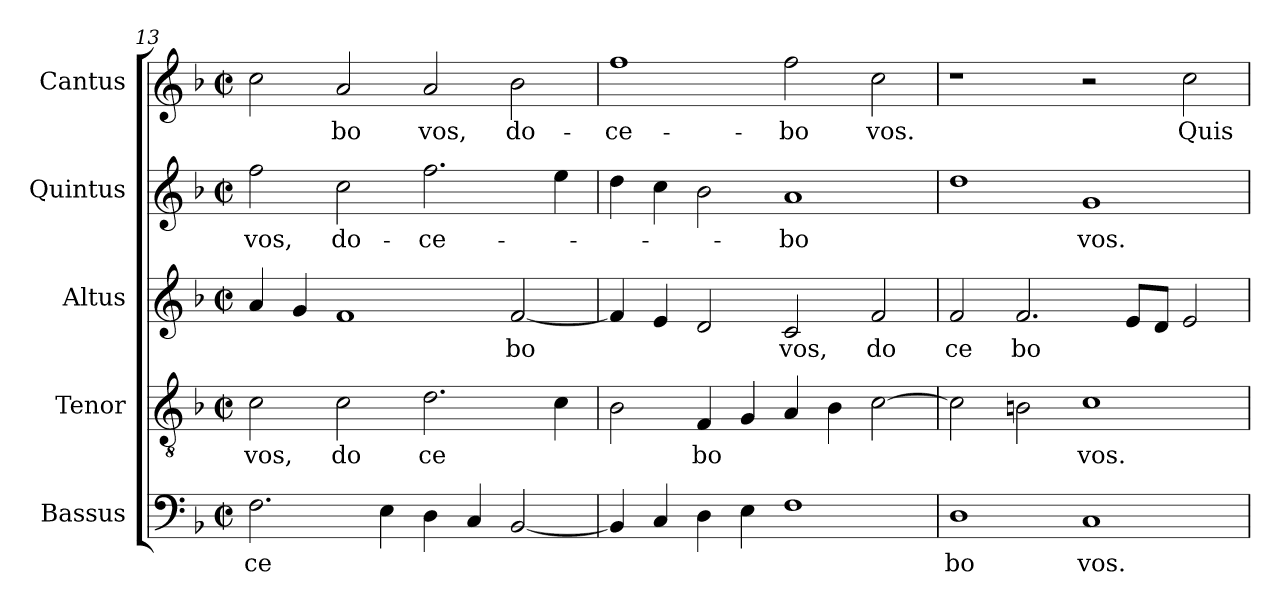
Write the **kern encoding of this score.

**kern	**text	**kern	**text	**kern	**text	**kern	**text	**kern	**text
*part5	*part5	*part4	*part4	*part3	*part3	*part2	*part2	*part1	*part1
*staff5	*staff5	*staff4	*staff4	*staff3	*staff3	*staff2	*staff2	*staff1	*staff1
*I"Bassus	*	*I"Tenor	*	*I"Altus	*	*I"Quintus	*	*I"Cantus	*
*clefF4	*	*clefGv2	*	*clefG2	*	*clefG2	*	*clefG2	*
*k[b-]	*	*k[b-]	*	*k[b-]	*	*k[b-]	*	*k[b-]	*
*F:	*	*F:	*	*F:	*	*F:	*	*F:	*
*M2/2	*	*M2/2	*	*M2/2	*	*M2/2	*	*M2/2	*
*met(c|)	*	*met(c|)	*	*met(c|)	*	*met(c|)	*	*met(c|)	*
=13	=13	=13	=13	=13	=13	=13	=13	=13	=13
!	!LO:LY:b:cj	!	!LO:LY:b:cj	!	!	!	!LO:LY:b:cj	!	!
2.F\	ce	2c\	vos,	4a/	.	2ff\	vos,	2cc\	.
.	.	.	.	4g/	.	.	.	.	.
!	!	!	!LO:LY:b:cj	!	!	!	!LO:LY:b:cj	!	!LO:LY:b:cj
.	.	2c\	do	1f	.	2cc\	do-	2a/	-bo
4E\	.	.	.	.	.	.	.	.	.
!	!	!	!LO:LY:b:cj	!	!	!	!LO:LY:b:cj	!	!LO:LY:b:cj
4D\	.	2.d\	ce	.	.	2.ff\	-ce-	2a/	vos,
4C/	.	.	.	.	.	.	.	.	.
!	!	!	!	!	!LO:LY:b:cj	!	!	!	!LO:LY:b:cj
[<2BB-/	.	.	.	[<2f/	bo	.	.	2b-\	do-
.	.	4c\	.	.	.	4ee\	.	.	.
=14	=14	=14	=14	=14	=14	=14	=14	=14	=14
!	!	!	!	!	!	!	!	!	!LO:LY:b:cj
4BB-/]	.	2B-\	.	4f/]	.	4dd\	.	1ff	-ce-
4C/	.	.	.	4e/	.	4cc\	.	.	.
!	!	!	!LO:LY:b:cj	!	!	!	!	!	!
4D\	.	4F/	bo	2d/	.	2b-\	.	.	.
4E\	.	4G/	.	.	.	.	.	.	.
!	!	!	!	!	!LO:LY:b:cj	!	!LO:LY:b:cj	!	!LO:LY:b:cj
1F	.	4A/	.	2c/	vos,	1a	-bo	2ff\	-bo
.	.	4B-\	.	.	.	.	.	.	.
!	!	!	!	!	!LO:LY:b:cj	!	!	!	!LO:LY:b:cj
.	.	[>2c\	.	2f/	do	.	.	2cc\	vos.
=15	=15	=15	=15	=15	=15	=15	=15	=15	=15
!	!LO:LY:b:cj	!	!	!	!LO:LY:b:cj	!	!	!	!
1D	bo	2c\]	.	2f/	ce	1dd	.	1r	.
!	!	!	!	!	!LO:LY:b:cj	!	!	!	!
.	.	2B\	.	2.f/	bo	.	.	.	.
!	!LO:LY:b:cj	!	!LO:LY:b:cj	!	!	!	!LO:LY:b:cj	!	!
1C	vos.	1c	vos.	.	.	1g	vos.	2r	.
.	.	.	.	8e/L	.	.	.	.	.
.	.	.	.	8d/J	.	.	.	.	.
!	!	!	!	!	!	!	!	!	!LO:LY:b
.	.	.	.	2e/	.	.	.	2cc\	Quis
=	=	=	=	=	=	=	=	=	=
*-	*-	*-	*-	*-	*-	*-	*-	*-	*-
